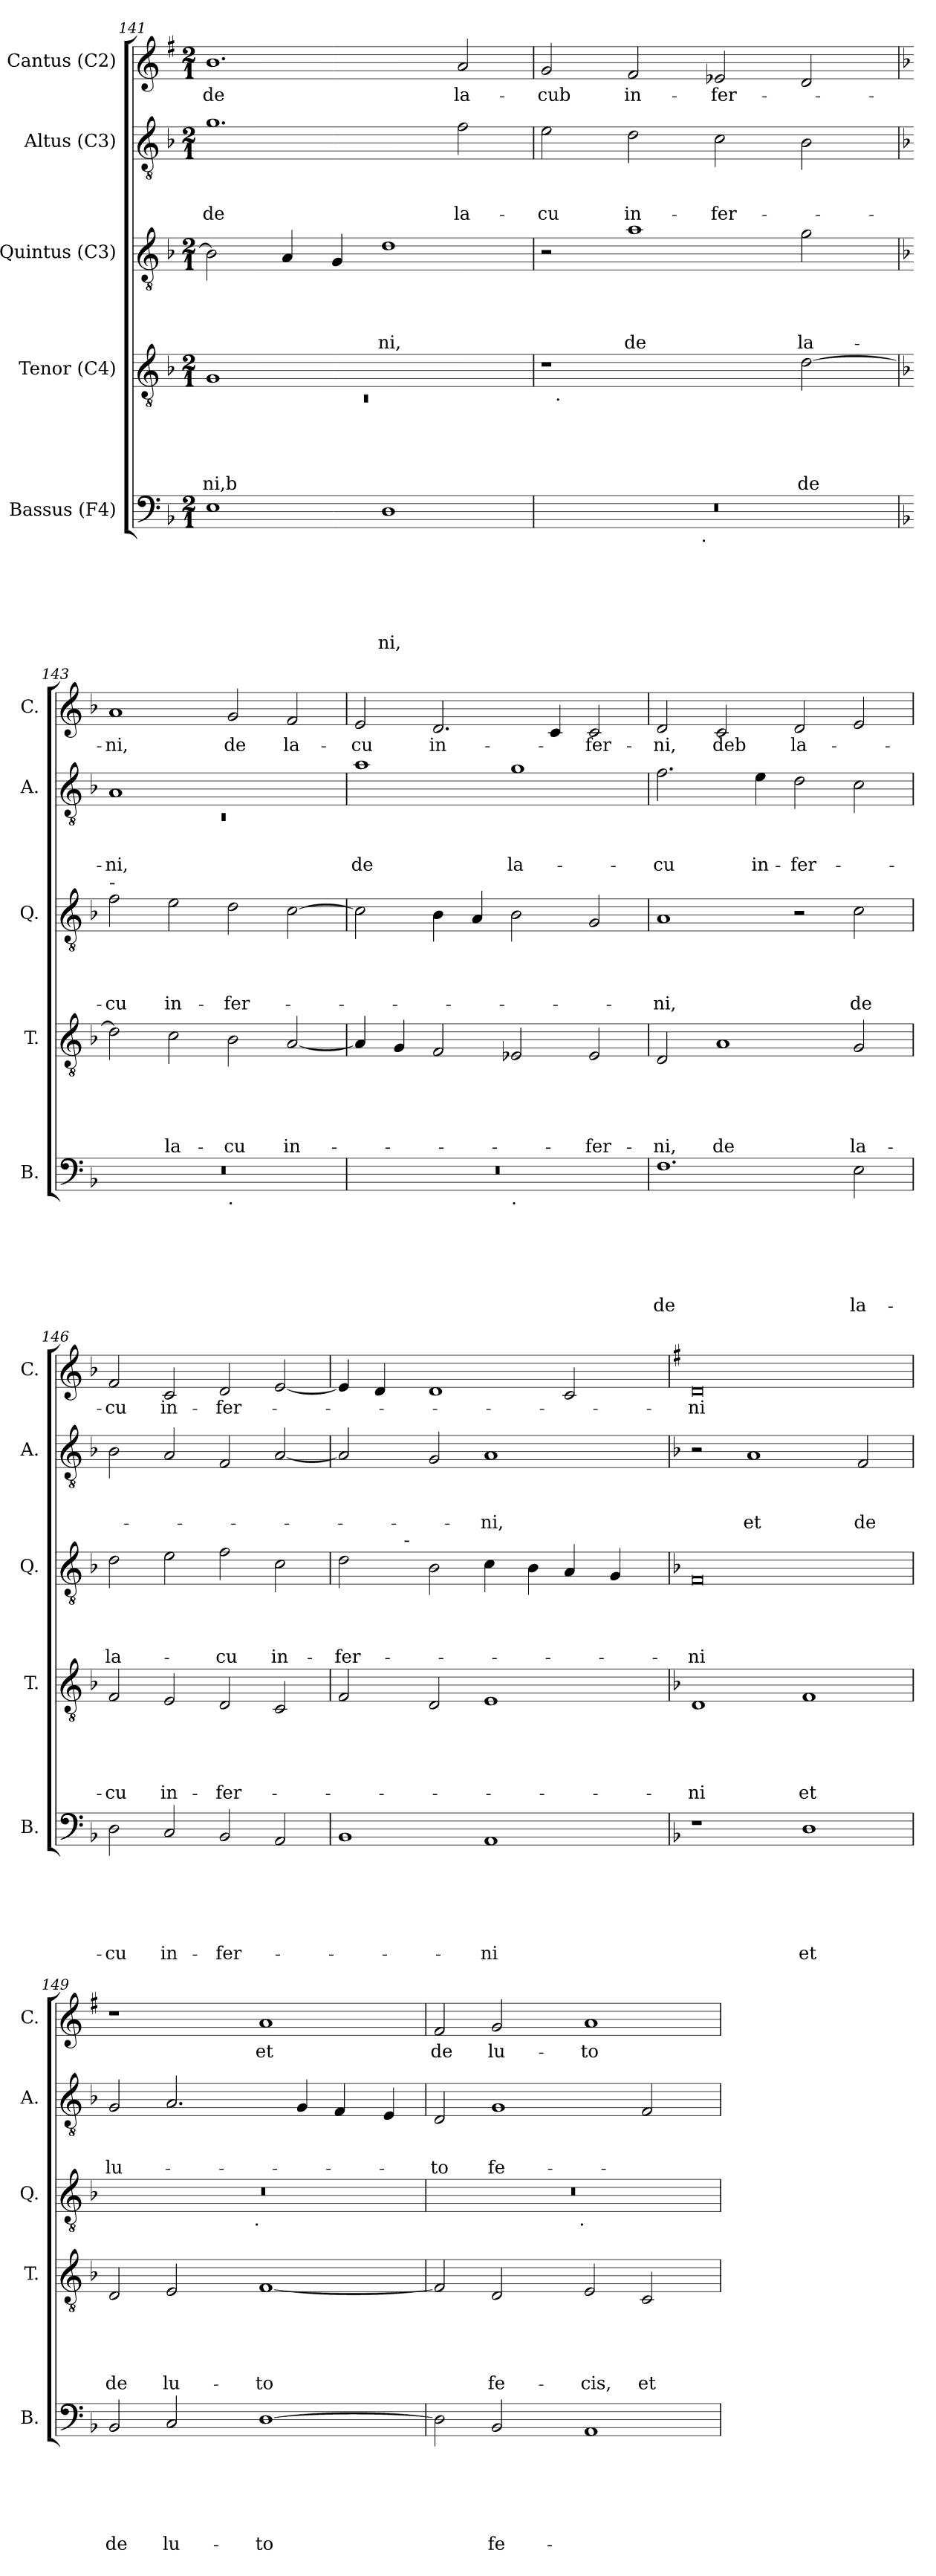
**kern	**text	**text	**text	**text	**text	**text	**kern	**text	**text	**text	**text	**text	**kern	**text	**text	**text	**text	**kern	**text	**text	**text	**kern	**text
*part5	*part5	*part5	*part5	*part5	*part5	*part5	*part4	*part4	*part4	*part4	*part4	*part4	*part3	*part3	*part3	*part3	*part3	*part2	*part2	*part2	*part2	*part1	*part1
*staff5	*staff5	*staff5	*staff5	*staff5	*staff5	*staff5	*staff4	*staff4	*staff4	*staff4	*staff4	*staff4	*staff3	*staff3	*staff3	*staff3	*staff3	*staff2	*staff2	*staff2	*staff2	*staff1	*staff1
*I"Bassus (F4)	*	*	*	*	*	*	*I"Tenor (C4)	*	*	*	*	*	*I"Quintus (C3)	*	*	*	*	*I"Altus (C3)	*	*	*	*I"Cantus (C2)	*
*I'B.	*	*	*	*	*	*	*I'T.	*	*	*	*	*	*I'Q.	*	*	*	*	*I'A.	*	*	*	*I'C.	*
*clefF4	*	*	*	*	*	*	*clefGv2	*	*	*	*	*	*clefGv2	*	*	*	*	*clefGv2	*	*	*	*clefG2	*
*k[b-]	*	*	*	*	*	*	*k[b-]	*	*	*	*	*	*k[b-]	*	*	*	*	*k[b-]	*	*	*	*k[f#]	*
*F:	*	*	*	*	*	*	*F:	*	*	*	*	*	*F:	*	*	*	*	*F:	*	*	*	*G:	*
*M2/1	*	*	*	*	*	*	*M2/1	*	*	*	*	*	*M2/1	*	*	*	*	*M2/1	*	*	*	*M2/1	*
=141	=141	=141	=141	=141	=141	=141	=141	=141	=141	=141	=141	=141	=141	=141	=141	=141	=141	=141	=141	=141	=141	=141	=141
*	*	*	*	*	*	*	*^	*	*	*	*	*	*	*	*	*	*	*	*	*	*	*	*
!	!	!	!	!	!	!	!	!LO:N:vis=1	!	!	!	!	!LO:LY:b	!	!	!	!	!	!	!	!	!LO:LY:b	!	!LO:LY:b
1E	.	.	.	.	.	.	1G	0rC	.	.	.	.	-ni,b	2B-\]	.	.	.	.	1.g	.	.	de	1.b	de
.	.	.	.	.	.	.	.	.	.	.	.	.	.	4A/	.	.	.	.	.	.	.	.	.	.
.	.	.	.	.	.	.	.	.	.	.	.	.	.	4G/	.	.	.	.	.	.	.	.	.	.
!	!	!	!	!	!	!LO:LY:b	!	!	!	!	!	!	!	!	!	!	!	!LO:LY:b	!	!	!	!	!	!
1D	.	.	.	.	.	-ni,	1ryy	.	.	.	.	.	.	1d	.	.	.	-ni,	.	.	.	.	.	.
!	!	!	!	!	!	!	!	!	!	!	!	!	!	!	!	!	!	!	!	!	!	!LO:LY:b	!	!LO:LY:b
.	.	.	.	.	.	.	.	.	.	.	.	.	.	.	.	.	.	.	2f\	.	.	la-	2a/	la-
=142	=142	=142	=142	=142	=142	=142	=142	=142	=142	=142	=142	=142	=142	=142	=142	=142	=142	=142	=142	=142	=142	=142	=142	=142
!	!	!	!	!	!	!	!	!	!	!	!	!	!	!	!	!	!	!	!	!	!	!LO:LY:b	!	!LO:LY:b
*^	*	*	*	*	*	*	*	*	*	*	*	*	*	*	*	*	*	*	*	*	*	*	*	*
0r	2ryy	.	.	.	.	.	.	1r	32ryy	.	.	.	.	.	2r	.	.	.	.	2e\	.	.	-cu	2g/	-cub
!	!	!	!	!	!	!	!	!	!LO:TX:b:t=.	!	!	!	!	!	!	!	!	!	!	!	!	!	!	!	!
.	.	.	.	.	.	.	.	.	1ryy	.	.	.	.	.	.	.	.	.	.	.	.	.	.	.	.
!	!	!	!	!	!	!	!	!	!	!	!	!	!	!	!	!	!	!	!LO:LY:b	!	!	!	!LO:LY:b	!	!LO:LY:b
.	4...ryy	.	.	.	.	.	.	.	.	.	.	.	.	.	1a	.	.	.	de	2d\	.	.	in-	2f#/	in-
!	!LO:TX:b:t=.	!	!	!	!	!	!	!	!	!	!	!	!	!	!	!	!	!	!	!	!	!	!	!	!
.	1ryy	.	.	.	.	.	.	.	.	.	.	.	.	.	.	.	.	.	.	.	.	.	.	.	.
!	!	!	!	!	!	!	!	!	!	!	!	!	!	!	!	!	!	!	!	!	!	!	!LO:LY:b	!	!LO:LY:b
.	.	.	.	.	.	.	.	2ryy	.	.	.	.	.	.	.	.	.	.	.	2c\	.	.	-fer-	2e-/	-fer-
.	.	.	.	.	.	.	.	.	2ryy	.	.	.	.	.	.	.	.	.	.	.	.	.	.	.	.
!	!	!	!	!	!	!	!	!	!	!	!	!	!	!LO:LY:b	!	!	!	!	!LO:LY:b	!	!	!	!	!	!
.	.	.	.	.	.	.	.	[<2d\	.	.	.	.	.	de	2g\	.	.	.	la-	2B-\	.	.	.	2d/	.
.	.	.	.	.	.	.	.	.	4...ryy	.	.	.	.	.	.	.	.	.	.	.	.	.	.	.	.
.	32ryy	.	.	.	.	.	.	.	.	.	.	.	.	.	.	.	.	.	.	.	.	.	.	.	.
*	*	*	*	*	*	*	*	*v	*v	*	*	*	*	*	*	*	*	*	*	*	*	*	*	*	*
!!LO:LB:g=z
=143	=143	=143	=143	=143	=143	=143	=143	=143	=143	=143	=143	=143	=143	=143	=143	=143	=143	=143	=143	=143	=143	=143	=143	=143
*	*	*	*	*	*	*	*	*	*	*	*	*	*	*	*	*	*	*	*	*	*	*	*k[b-]	*
*	*	*	*	*	*	*	*	*	*	*	*	*	*	*	*	*	*	*	*	*	*	*	*F:	*
*	*	*	*	*	*	*	*	*^	*	*	*	*	*	*	*	*	*	*	*^	*	*	*	*	*
!	!	!	!	!	!	!	!	!	!	!	!	!	!	!	!LO:TX:a:t=-	!	!	!	!	!	!	!	!	!	!	!
!	!	!	!	!	!	!	!	!	!	!	!	!	!	!	!	!	!	!	!LO:LY:b	!	!LO:N:vis=1	!	!	!LO:LY:b	!	!LO:LY:b
*	*	*	*	*	*	*	*	*v	*v	*	*	*	*	*	*	*	*	*	*	*	*	*	*	*	*	*
0r	1ryy	.	.	.	.	.	.	2d\]	.	.	.	.	.	2f\	.	.	.	-cu	1A	0rC	.	.	-ni,	1a	-ni,
!	!	!	!	!	!	!	!	!	!	!	!	!	!LO:LY:b	!	!	!	!	!LO:LY:b	!	!	!	!	!	!	!
.	.	.	.	.	.	.	.	2c\	.	.	.	.	la-	2e\	.	.	.	in-	.	.	.	.	.	.	.
!	!LO:TX:b:t=.	!	!	!	!	!	!	!	!	!	!	!	!	!	!	!	!	!	!	!	!	!	!	!	!
!	!	!	!	!	!	!	!	!	!	!	!	!	!LO:LY:b	!	!	!	!	!LO:LY:b	!	!	!	!	!	!	!LO:LY:b
.	1ryy	.	.	.	.	.	.	2B-\	.	.	.	.	-cu	2d\	.	.	.	-fer-	1ryy	.	.	.	.	2g/	de
!	!	!	!	!	!	!	!	!	!	!	!	!	!LO:LY:b	!	!	!	!	!	!	!	!	!	!	!	!LO:LY:b
.	.	.	.	.	.	.	.	[<2A/	.	.	.	.	in-	[>2c\	.	.	.	.	.	.	.	.	.	2f/	la-
*	*	*	*	*	*	*	*	*	*	*	*	*	*	*	*	*	*	*	*v	*v	*	*	*	*	*
=144	=144	=144	=144	=144	=144	=144	=144	=144	=144	=144	=144	=144	=144	=144	=144	=144	=144	=144	=144	=144	=144	=144	=144	=144
!	!	!	!	!	!	!	!	!	!	!	!	!	!	!	!	!	!	!	!	!	!	!LO:LY:b	!	!LO:LY:b
0r	1ryy	.	.	.	.	.	.	4A/]	.	.	.	.	.	2c\]	.	.	.	.	1a	.	.	de	2e/	-cu
.	.	.	.	.	.	.	.	4G/	.	.	.	.	.	.	.	.	.	.	.	.	.	.	.	.
!	!	!	!	!	!	!	!	!	!	!	!	!	!	!	!	!	!	!	!	!	!	!	!	!LO:LY:b
.	.	.	.	.	.	.	.	2F/	.	.	.	.	.	4B-\	.	.	.	.	.	.	.	.	2.d/	in-
.	.	.	.	.	.	.	.	.	.	.	.	.	.	4A/	.	.	.	.	.	.	.	.	.	.
!	!LO:TX:b:t=.	!	!	!	!	!	!	!	!	!	!	!	!	!	!	!	!	!	!	!	!	!	!	!
!	!	!	!	!	!	!	!	!	!	!	!	!	!	!	!	!	!	!	!	!	!	!LO:LY:b	!	!
.	1ryy	.	.	.	.	.	.	2E-/	.	.	.	.	.	2B-\	.	.	.	.	1g	.	.	la-	.	.
.	.	.	.	.	.	.	.	.	.	.	.	.	.	.	.	.	.	.	.	.	.	.	4c/	.
!	!	!	!	!	!	!	!	!	!	!	!	!	!LO:LY:b	!	!	!	!	!	!	!	!	!	!	!LO:LY:b
.	.	.	.	.	.	.	.	2E-/	.	.	.	.	-fer-	2G/	.	.	.	.	.	.	.	.	2c/	-fer-
=145	=145	=145	=145	=145	=145	=145	=145	=145	=145	=145	=145	=145	=145	=145	=145	=145	=145	=145	=145	=145	=145	=145	=145	=145
!	!	!	!	!	!	!	!LO:LY:b	!	!	!	!	!	!LO:LY:b	!	!	!	!	!LO:LY:b	!	!	!	!LO:LY:b	!	!LO:LY:b
*v	*v	*	*	*	*	*	*	*	*	*	*	*	*	*	*	*	*	*	*	*	*	*	*	*
1.F	.	.	.	.	.	de	2D/	.	.	.	.	-ni,	1A	.	.	.	-ni,	2.f\	.	.	-cu	2d/	-ni,
!	!	!	!	!	!	!	!	!	!	!	!	!LO:LY:b	!	!	!	!	!	!	!	!	!	!	!LO:LY:b
.	.	.	.	.	.	.	1A	.	.	.	.	de	.	.	.	.	.	.	.	.	.	2c/	deb
!	!	!	!	!	!	!	!	!	!	!	!	!	!	!	!	!	!	!	!	!	!LO:LY:b	!	!
.	.	.	.	.	.	.	.	.	.	.	.	.	.	.	.	.	.	4e\	.	.	in-	.	.
!	!	!	!	!	!	!	!	!	!	!	!	!	!	!	!	!	!	!	!	!	!LO:LY:b	!	!LO:LY:b
.	.	.	.	.	.	.	.	.	.	.	.	.	2r	.	.	.	.	2d\	.	.	-fer-	2d/	la-
!	!	!	!	!	!	!LO:LY:b	!	!	!	!	!	!LO:LY:b	!	!	!	!	!LO:LY:b	!	!	!	!	!	!
2E\	.	.	.	.	.	la-	2G/	.	.	.	.	la-	2c\	.	.	.	de	2c\	.	.	.	2e/	.
=146	=146	=146	=146	=146	=146	=146	=146	=146	=146	=146	=146	=146	=146	=146	=146	=146	=146	=146	=146	=146	=146	=146	=146
!	!	!	!	!	!	!LO:LY:b	!	!	!	!	!	!LO:LY:b	!	!	!	!	!LO:LY:b	!	!	!	!	!	!LO:LY:b
2D\	.	.	.	.	.	-cu	2F/	.	.	.	.	-cu	2d\	.	.	.	la-	2B-\	.	.	.	2f/	-cu
!	!	!	!	!	!	!LO:LY:b	!	!	!	!	!	!LO:LY:b	!	!	!	!	!	!	!	!	!	!	!LO:LY:b
2C/	.	.	.	.	.	in-	2E/	.	.	.	.	in-	2e\	.	.	.	.	2A/	.	.	.	2c/	in-
!	!	!	!	!	!	!LO:LY:b	!	!	!	!	!	!LO:LY:b	!	!	!	!	!LO:LY:b	!	!	!	!	!	!LO:LY:b
2BB-/	.	.	.	.	.	-fer-	2D/	.	.	.	.	-fer-	2f\	.	.	.	-cu	2F/	.	.	.	2d/	-fer-
!	!	!	!	!	!	!	!	!	!	!	!	!	!	!	!	!	!LO:LY:b	!	!	!	!	!	!
2AA/	.	.	.	.	.	.	2C/	.	.	.	.	.	2c\	.	.	.	in-	[>2A/	.	.	.	[>2e/	.
!!LO:PB:g=z
=147	=147	=147	=147	=147	=147	=147	=147	=147	=147	=147	=147	=147	=147	=147	=147	=147	=147	=147	=147	=147	=147	=147	=147
!	!	!	!	!	!	!	!	!	!	!	!	!	!	!	!	!	!LO:LY:b	!	!	!	!	!	!
*	*	*	*	*	*	*	*	*	*	*	*	*	*^	*	*	*	*	*	*	*	*	*	*
1BB-	.	.	.	.	.	.	2F/	.	.	.	.	.	2d\	3ryy	.	.	.	-fer-	2A/]	.	.	.	4e/]	.
.	.	.	.	.	.	.	.	.	.	.	.	.	.	.	.	.	.	.	.	.	.	.	4d/	.
.	.	.	.	.	.	.	.	.	.	.	.	.	.	48.ryy	.	.	.	.	.	.	.	.	.	.
!	!	!	!	!	!	!	!	!	!	!	!	!	!	!LO:TX:a:t=-	!	!	!	!	!	!	!	!	!	!
.	.	.	.	.	.	.	.	.	.	.	.	.	.	3%2ryy	.	.	.	.	.	.	.	.	.	.
.	.	.	.	.	.	.	2D/	.	.	.	.	.	2B-\	.	.	.	.	.	2G/	.	.	.	1d	.
!	!	!	!	!	!	!LO:LY:b	!	!	!	!	!	!	!	!	!	!	!	!	!	!	!	!LO:LY:b	!	!
1AA	.	.	.	.	.	-ni	1E	.	.	.	.	.	4c\	.	.	.	.	.	1A	.	.	-ni,	.	.
.	.	.	.	.	.	.	.	.	.	.	.	.	.	3%2ryy	.	.	.	.	.	.	.	.	.	.
.	.	.	.	.	.	.	.	.	.	.	.	.	4B-\	.	.	.	.	.	.	.	.	.	.	.
.	.	.	.	.	.	.	.	.	.	.	.	.	4A/	.	.	.	.	.	.	.	.	.	2c/	.
.	.	.	.	.	.	.	.	.	.	.	.	.	.	6ryy	.	.	.	.	.	.	.	.	.	.
.	.	.	.	.	.	.	.	.	.	.	.	.	4G/	.	.	.	.	.	.	.	.	.	.	.
.	.	.	.	.	.	.	.	.	.	.	.	.	.	12ryy	.	.	.	.	.	.	.	.	.	.
.	.	.	.	.	.	.	.	.	.	.	.	.	.	24ryy	.	.	.	.	.	.	.	.	.	.
.	.	.	.	.	.	.	.	.	.	.	.	.	.	96ryy	.	.	.	.	.	.	.	.	.	.
*	*	*	*	*	*	*	*	*	*	*	*	*	*v	*v	*	*	*	*	*	*	*	*	*	*
=148	=148	=148	=148	=148	=148	=148	=148	=148	=148	=148	=148	=148	=148	=148	=148	=148	=148	=148	=148	=148	=148	=148	=148
*	*	*	*	*	*	*	*	*	*	*	*	*	*	*	*	*	*	*	*	*	*	*k[f#]	*
*	*	*	*	*	*	*	*	*	*	*	*	*	*	*	*	*	*	*	*	*	*	*G:	*
*	*	*	*	*	*	*	*	*	*	*	*	*	*^	*	*	*	*	*	*	*	*	*	*
!	!	!	!	!	!	!	!	!	!	!	!	!LO:LY:b	!	!	!	!	!	!LO:LY:b:rj	!	!	!	!	!	!LO:LY:b:rj
*	*	*	*	*	*	*	*	*	*	*	*	*	*v	*v	*	*	*	*	*	*	*	*	*	*
1r	.	.	.	.	.	.	1D	.	.	.	.	-ni	0F	.	.	.	-ni	2r	.	.	.	0d	-ni
!	!	!	!	!	!	!	!	!	!	!	!	!	!	!	!	!	!	!	!	!	!LO:LY:b	!	!
.	.	.	.	.	.	.	.	.	.	.	.	.	.	.	.	.	.	1A	.	.	et	.	.
!	!	!	!	!	!	!LO:LY:b	!	!	!	!	!	!LO:LY:b	!	!	!	!	!	!	!	!	!	!	!
1D	.	.	.	.	.	et	1F	.	.	.	.	et	.	.	.	.	.	.	.	.	.	.	.
!	!	!	!	!	!	!	!	!	!	!	!	!	!	!	!	!	!	!	!	!	!LO:LY:b	!	!
.	.	.	.	.	.	.	.	.	.	.	.	.	.	.	.	.	.	2F/	.	.	de	.	.
=149	=149	=149	=149	=149	=149	=149	=149	=149	=149	=149	=149	=149	=149	=149	=149	=149	=149	=149	=149	=149	=149	=149	=149
!	!	!	!	!	!	!LO:LY:b	!	!	!	!	!	!LO:LY:b	!	!	!	!	!	!	!	!	!LO:LY:b	!	!
*	*	*	*	*	*	*	*	*	*	*	*	*	*^	*	*	*	*	*	*	*	*	*	*
2BB-/	.	.	.	.	.	de	2D/	.	.	.	.	de	0r	3%2ryy	.	.	.	.	2G/	.	.	lu-	1r	.
!	!	!	!	!	!	!LO:LY:b	!	!	!	!	!	!LO:LY:b	!	!	!	!	!	!	!	!	!	!	!	!
2C/	.	.	.	.	.	lu-	2E/	.	.	.	.	lu-	.	.	.	.	.	.	2.A/	.	.	.	.	.
.	.	.	.	.	.	.	.	.	.	.	.	.	.	6ryy	.	.	.	.	.	.	.	.	.	.
.	.	.	.	.	.	.	.	.	.	.	.	.	.	12...ryy	.	.	.	.	.	.	.	.	.	.
!	!	!	!	!	!	!	!	!	!	!	!	!	!	!LO:TX:b:t=.	!	!	!	!	!	!	!	!	!	!
.	.	.	.	.	.	.	.	.	.	.	.	.	.	3%2ryy	.	.	.	.	.	.	.	.	.	.
!	!	!	!	!	!	!LO:LY:b	!	!	!	!	!	!LO:LY:b	!	!	!	!	!	!	!	!	!	!	!	!LO:LY:b
[>1D	.	.	.	.	.	-to	[<1F	.	.	.	.	-to	.	.	.	.	.	.	.	.	.	.	1a	et
.	.	.	.	.	.	.	.	.	.	.	.	.	.	.	.	.	.	.	4G/	.	.	.	.	.
.	.	.	.	.	.	.	.	.	.	.	.	.	.	.	.	.	.	.	4F/	.	.	.	.	.
.	.	.	.	.	.	.	.	.	.	.	.	.	.	3ryy	.	.	.	.	.	.	.	.	.	.
.	.	.	.	.	.	.	.	.	.	.	.	.	.	.	.	.	.	.	4E/	.	.	.	.	.
.	.	.	.	.	.	.	.	.	.	.	.	.	.	96ryy	.	.	.	.	.	.	.	.	.	.
=150	=150	=150	=150	=150	=150	=150	=150	=150	=150	=150	=150	=150	=150	=150	=150	=150	=150	=150	=150	=150	=150	=150	=150	=150
!	!	!	!	!	!	!	!	!	!	!	!	!	!	!	!	!	!	!	!	!	!	!LO:LY:b	!	!LO:LY:b
2D\]	.	.	.	.	.	.	2F/]	.	.	.	.	.	0r	3%2ryy	.	.	.	.	2D/	.	.	-to	2f#/	de
!	!	!	!	!	!	!LO:LY:b	!	!	!	!	!	!LO:LY:b	!	!	!	!	!	!	!	!	!	!LO:LY:b	!	!LO:LY:b
2BB-/	.	.	.	.	.	fe-	2D/	.	.	.	.	fe-	.	.	.	.	.	.	1G	.	.	fe-	2g/	lu-
.	.	.	.	.	.	.	.	.	.	.	.	.	.	6ryy	.	.	.	.	.	.	.	.	.	.
.	.	.	.	.	.	.	.	.	.	.	.	.	.	12...ryy	.	.	.	.	.	.	.	.	.	.
!	!	!	!	!	!	!	!	!	!	!	!	!	!	!LO:TX:b:t=.	!	!	!	!	!	!	!	!	!	!
.	.	.	.	.	.	.	.	.	.	.	.	.	.	3%2ryy	.	.	.	.	.	.	.	.	.	.
!	!	!	!	!	!	!	!	!	!	!	!	!LO:LY:b	!	!	!	!	!	!	!	!	!	!	!	!LO:LY:b
1AA	.	.	.	.	.	.	2E/	.	.	.	.	-cis,	.	.	.	.	.	.	.	.	.	.	1a	-to
!	!	!	!	!	!	!	!	!	!	!	!	!LO:LY:b	!	!	!	!	!	!	!	!	!	!	!	!
.	.	.	.	.	.	.	2C/	.	.	.	.	et	.	.	.	.	.	.	2F/	.	.	.	.	.
.	.	.	.	.	.	.	.	.	.	.	.	.	.	3ryy	.	.	.	.	.	.	.	.	.	.
.	.	.	.	.	.	.	.	.	.	.	.	.	.	96ryy	.	.	.	.	.	.	.	.	.	.
*	*	*	*	*	*	*	*	*	*	*	*	*	*v	*v	*	*	*	*	*	*	*	*	*	*
=	=	=	=	=	=	=	=	=	=	=	=	=	=	=	=	=	=	=	=	=	=	=	=
*-	*-	*-	*-	*-	*-	*-	*-	*-	*-	*-	*-	*-	*-	*-	*-	*-	*-	*-	*-	*-	*-	*-	*-
